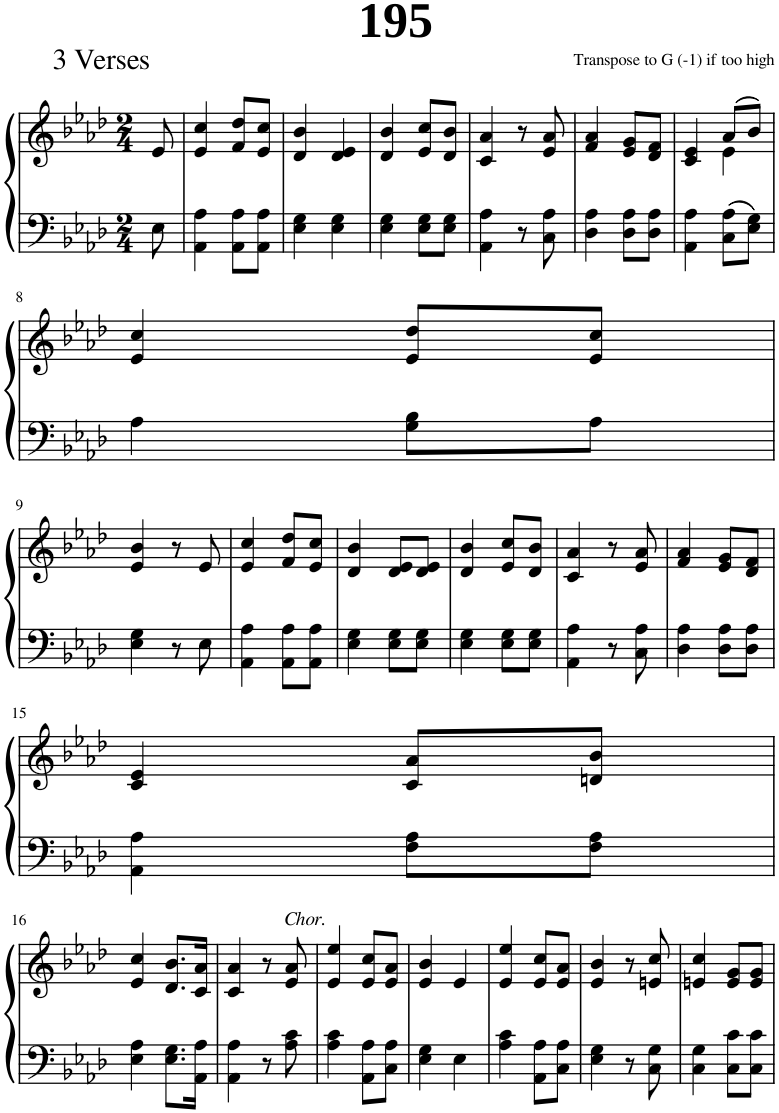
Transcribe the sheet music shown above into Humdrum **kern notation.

**kern	**kern
*part1	*part1
*staff2	*staff1
*I"Piano	*
*I'Pno.	*
*clefF4	*clefG2
*k[b-e-a-d-]	*k[b-e-a-d-]
*M2/4	*M2/4
=1	=1
8E-\	8e-/
=2	=2
4AA-\ 4A-\	4e-/ 4cc/
8AA-\ 8A-\L	8f/ 8dd-/L
8AA-\ 8A-\J	8e-/ 8cc/J
=3	=3
4E-\ 4G\	4d-/ 4b-/
4E-\ 4G\	4d-/ 4e-/
=4	=4
4E-\ 4G\	4d-/ 4b-/
8E-\ 8G\L	8e-/ 8cc/L
8E-\ 8G\J	8d-/ 8b-/J
=5	=5
4AA-\ 4A-\	4c/ 4a-/
8r	8r
8C\ 8A-\	8e-/ 8a-/
=6	=6
4D-\ 4A-\	4f/ 4a-/
8D-\ 8A-\L	8e-/ 8g/L
8D-\ 8A-\J	8d-/ 8f/J
=7	=7
*	*^
4AA-\ 4A-\	4c/ 4e-/	4ryy
8C\ 8A-\L	(8a-/L	4e-\
8E-\ 8G\J	8b-/J)	.
*	*v	*v
!!LO:LB:g=z
=8	=8
4A-\	4e-/ 4cc/
8G\ 8B-\L	8e-/ 8dd-/L
8A-\J	8e-/ 8cc/J
!!LO:LB:g=z
=9	=9
4E-\ 4G\	4e-/ 4b-/
8r	8r
8E-\	8e-/
=10	=10
4AA-\ 4A-\	4e-/ 4cc/
8AA-\ 8A-\L	8f/ 8dd-/L
8AA-\ 8A-\J	8e-/ 8cc/J
=11	=11
4E-\ 4G\	4d-/ 4b-/
8E-\ 8G\L	8d-/ 8e-/L
8E-\ 8G\J	8d-/ 8e-/J
=12	=12
4E-\ 4G\	4d-/ 4b-/
8E-\ 8G\L	8e-/ 8cc/L
8E-\ 8G\J	8d-/ 8b-/J
=13	=13
4AA-\ 4A-\	4c/ 4a-/
8r	8r
8C\ 8A-\	8e-/ 8a-/
=14	=14
4D-\ 4A-\	4f/ 4a-/
8D-\ 8A-\L	8e-/ 8g/L
8D-\ 8A-\J	8d-/ 8f/J
!!LO:LB:g=z
=15	=15
4AA-\ 4A-\	4c/ 4e-/
8F\ 8A-\L	8c/ 8a-/L
8F\ 8A-\J	8dn/ 8b-/J
!!LO:LB:g=z
=16	=16
4E-\ 4A-\	4e-/ 4cc/
8.E-\ 8.G\L	8.d-/ 8.b-/L
16AA-\ 16A-\Jk	16c/ 16a-/Jk
=17	=17
4AA-\ 4A-\	4c/ 4a-/
8r	8r
!	!LO:TX:a:i:t=Chor.
8A-\ 8c\	8e-/ 8a-/
=18	=18
4A-\ 4c\	4e-/ 4ee-/
8AA-\ 8A-\L	8e-/ 8cc/L
8C\ 8A-\J	8e-/ 8a-/J
=19	=19
4E-\ 4G\	4e-/ 4b-/
4E-\	4e-/
=20	=20
4A-\ 4c\	4e-/ 4ee-/
8AA-\ 8A-\L	8e-/ 8cc/L
8C\ 8A-\J	8e-/ 8a-/J
=21	=21
4E-\ 4G\	4e-/ 4b-/
8r	8r
8C\ 8G\	8en/ 8cc/
=22	=22
4C\ 4G\	4en/ 4cc/
8C\ 8c\L	8e/ 8g/L
8C\ 8c\J	8e/ 8g/J
=	=
*-	*-
